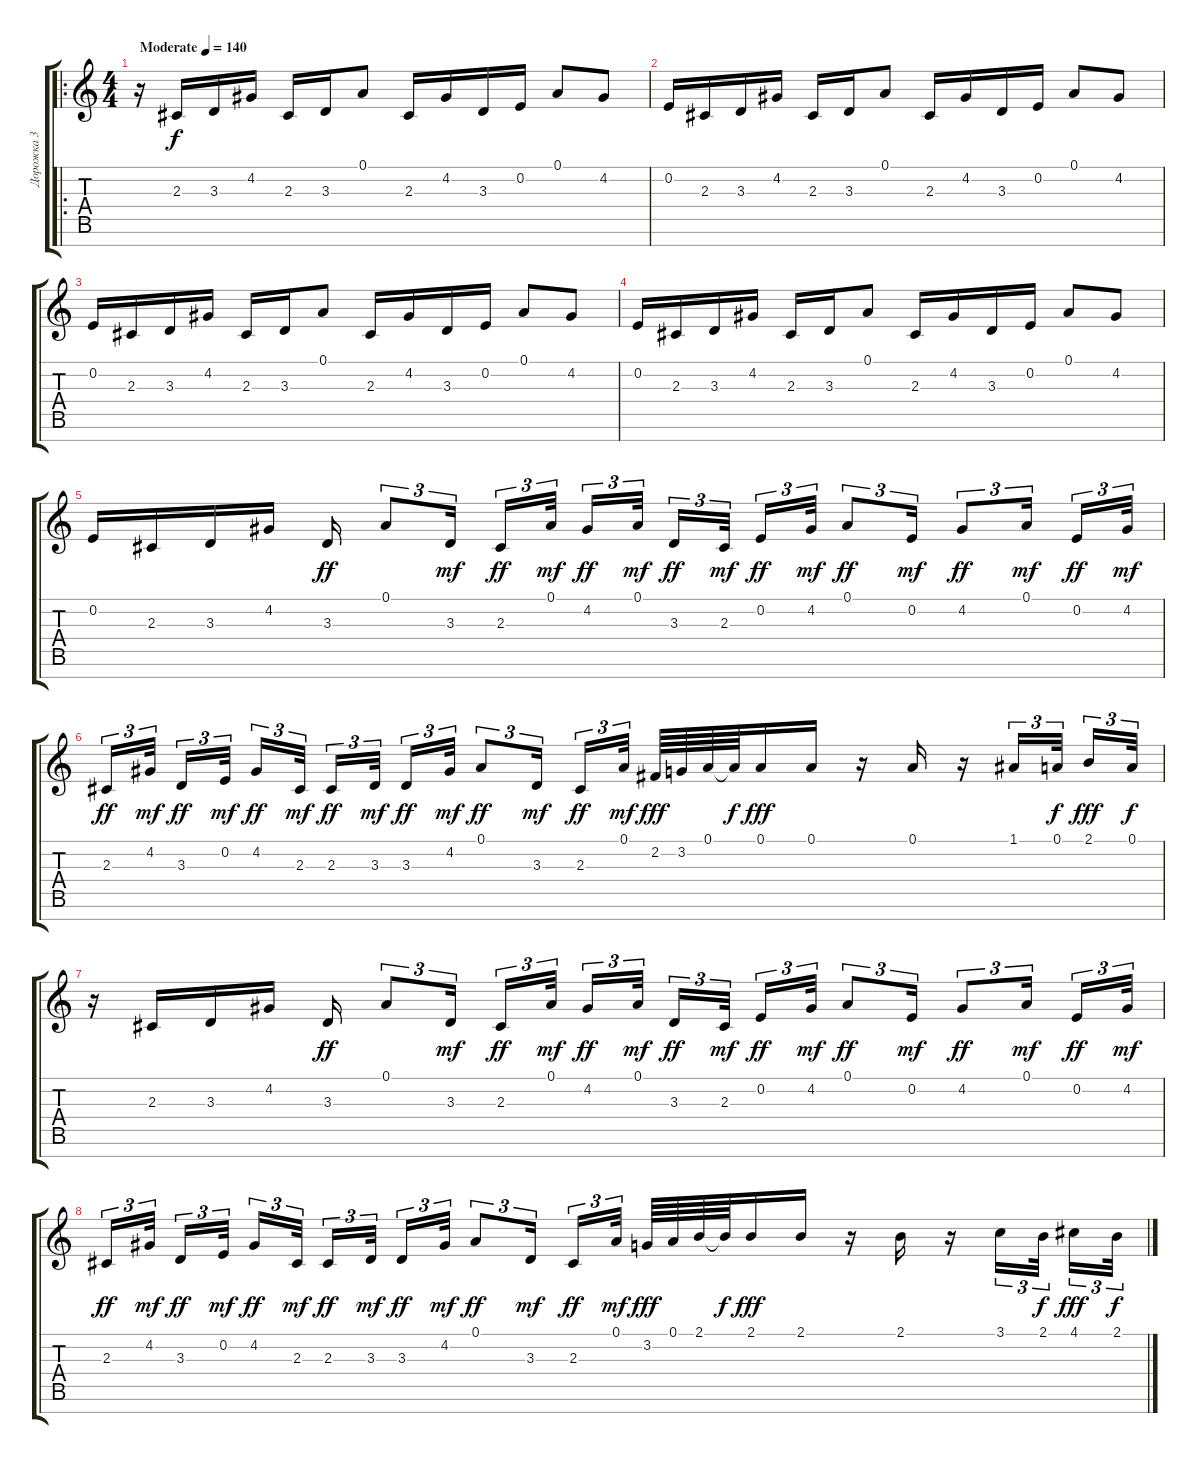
\track ("Дорожка 3" "Дорожка 3") {instrument lead1square}
\staff {score tabs}
\tuning (A4 E4 B3 G3 D3 A2 Eb2) {hide}
\ro
\ts (4 4)
\tempo (140 "Moderate")
\clef g2
\ks c
r.16{dy f instrument lead1square} 2.3.16 3.3.16 4.2.16 2.3.16 3.3.16 0.1.8 2.3.16 4.2.16 3.3.16 0.2.16 0.1.8 4.2.8 |
0.2.16 2.3.16 3.3.16 4.2.16 2.3.16 3.3.16 0.1.8 2.3.16 4.2.16 3.3.16 0.2.16 0.1.8 4.2.8 |
0.2.16 2.3.16 3.3.16 4.2.16 2.3.16 3.3.16 0.1.8 2.3.16 4.2.16 3.3.16 0.2.16 0.1.8 4.2.8 |
0.2.16 2.3.16 3.3.16 4.2.16 2.3.16 3.3.16 0.1.8 2.3.16 4.2.16 3.3.16 0.2.16 0.1.8 4.2.8 |
0.2.16 2.3.16 3.3.16 4.2.16 3.3.16{dy ff} 0.1.8{tu (3 2)} 3.3.16{tu (3 2) dy mf beam splitsecondary} 2.3.16{tu (3 2) dy ff} 0.1.32{tu (3 2) dy mf} 4.2.16{tu (3 2) dy ff} 0.1.32{tu (3 2) dy mf beam splitsecondary} 3.3.16{tu (3 2) dy ff} 2.3.32{tu (3 2) dy mf beam splitsecondary} 0.2.16{tu (3 2) dy ff} 4.2.32{tu (3 2) dy mf} 0.1.8{tu (3 2) dy ff} 0.2.16{tu (3 2) dy mf} 4.2.8{tu (3 2) dy ff} 0.1.16{tu (3 2) dy mf beam splitsecondary} 0.2.16{tu (3 2) dy ff} 4.2.32{tu (3 2) dy mf} |
2.3.16{tu (3 2) dy ff} 4.2.32{tu (3 2) dy mf beam splitsecondary} 3.3.16{tu (3 2) dy ff} 0.2.32{tu (3 2) dy mf beam splitsecondary} 4.2.16{tu (3 2) dy ff} 2.3.32{tu (3 2) dy mf beam splitsecondary} 2.3.16{tu (3 2) dy ff} 3.3.32{tu (3 2) dy mf} 3.3.16{tu (3 2) dy ff} 4.2.32{tu (3 2) dy mf} 0.1.8{tu (3 2) dy ff} 3.3.16{tu (3 2) dy mf beam splitsecondary} 2.3.16{tu (3 2) dy ff} 0.1.32{tu (3 2) dy mf} 2.2.64{dy fff} 3.2.64 0.1.64 0.1{t}.64{dy f} 0.1.16{dy fff} 0.1.16 r.16 0.1.16 r.16 1.1.16{tu (3 2)} 0.1.32{tu (3 2) dy f beam splitsecondary} 2.1.16{tu (3 2) dy fff} 0.1.32{tu (3 2) dy f} |
r.16 2.3.16 3.3.16 4.2.16 3.3.16{dy ff} 0.1.8{tu (3 2)} 3.3.16{tu (3 2) dy mf beam splitsecondary} 2.3.16{tu (3 2) dy ff} 0.1.32{tu (3 2) dy mf} 4.2.16{tu (3 2) dy ff} 0.1.32{tu (3 2) dy mf beam splitsecondary} 3.3.16{tu (3 2) dy ff} 2.3.32{tu (3 2) dy mf beam splitsecondary} 0.2.16{tu (3 2) dy ff} 4.2.32{tu (3 2) dy mf} 0.1.8{tu (3 2) dy ff} 0.2.16{tu (3 2) dy mf} 4.2.8{tu (3 2) dy ff} 0.1.16{tu (3 2) dy mf beam splitsecondary} 0.2.16{tu (3 2) dy ff} 4.2.32{tu (3 2) dy mf} |
2.3.16{tu (3 2) dy ff} 4.2.32{tu (3 2) dy mf beam splitsecondary} 3.3.16{tu (3 2) dy ff} 0.2.32{tu (3 2) dy mf beam splitsecondary} 4.2.16{tu (3 2) dy ff} 2.3.32{tu (3 2) dy mf beam splitsecondary} 2.3.16{tu (3 2) dy ff} 3.3.32{tu (3 2) dy mf} 3.3.16{tu (3 2) dy ff} 4.2.32{tu (3 2) dy mf} 0.1.8{tu (3 2) dy ff} 3.3.16{tu (3 2) dy mf beam splitsecondary} 2.3.16{tu (3 2) dy ff} 0.1.32{tu (3 2) dy mf} 3.2.64{dy fff} 0.1.64 2.1.64 2.1{t}.64{dy f} 2.1.16{dy fff} 2.1.16 r.16 2.1.16 r.16 3.1.16{tu (3 2)} 2.1.32{tu (3 2) dy f beam splitsecondary} 4.1.16{tu (3 2) dy fff} 2.1.32{tu (3 2) dy f}
